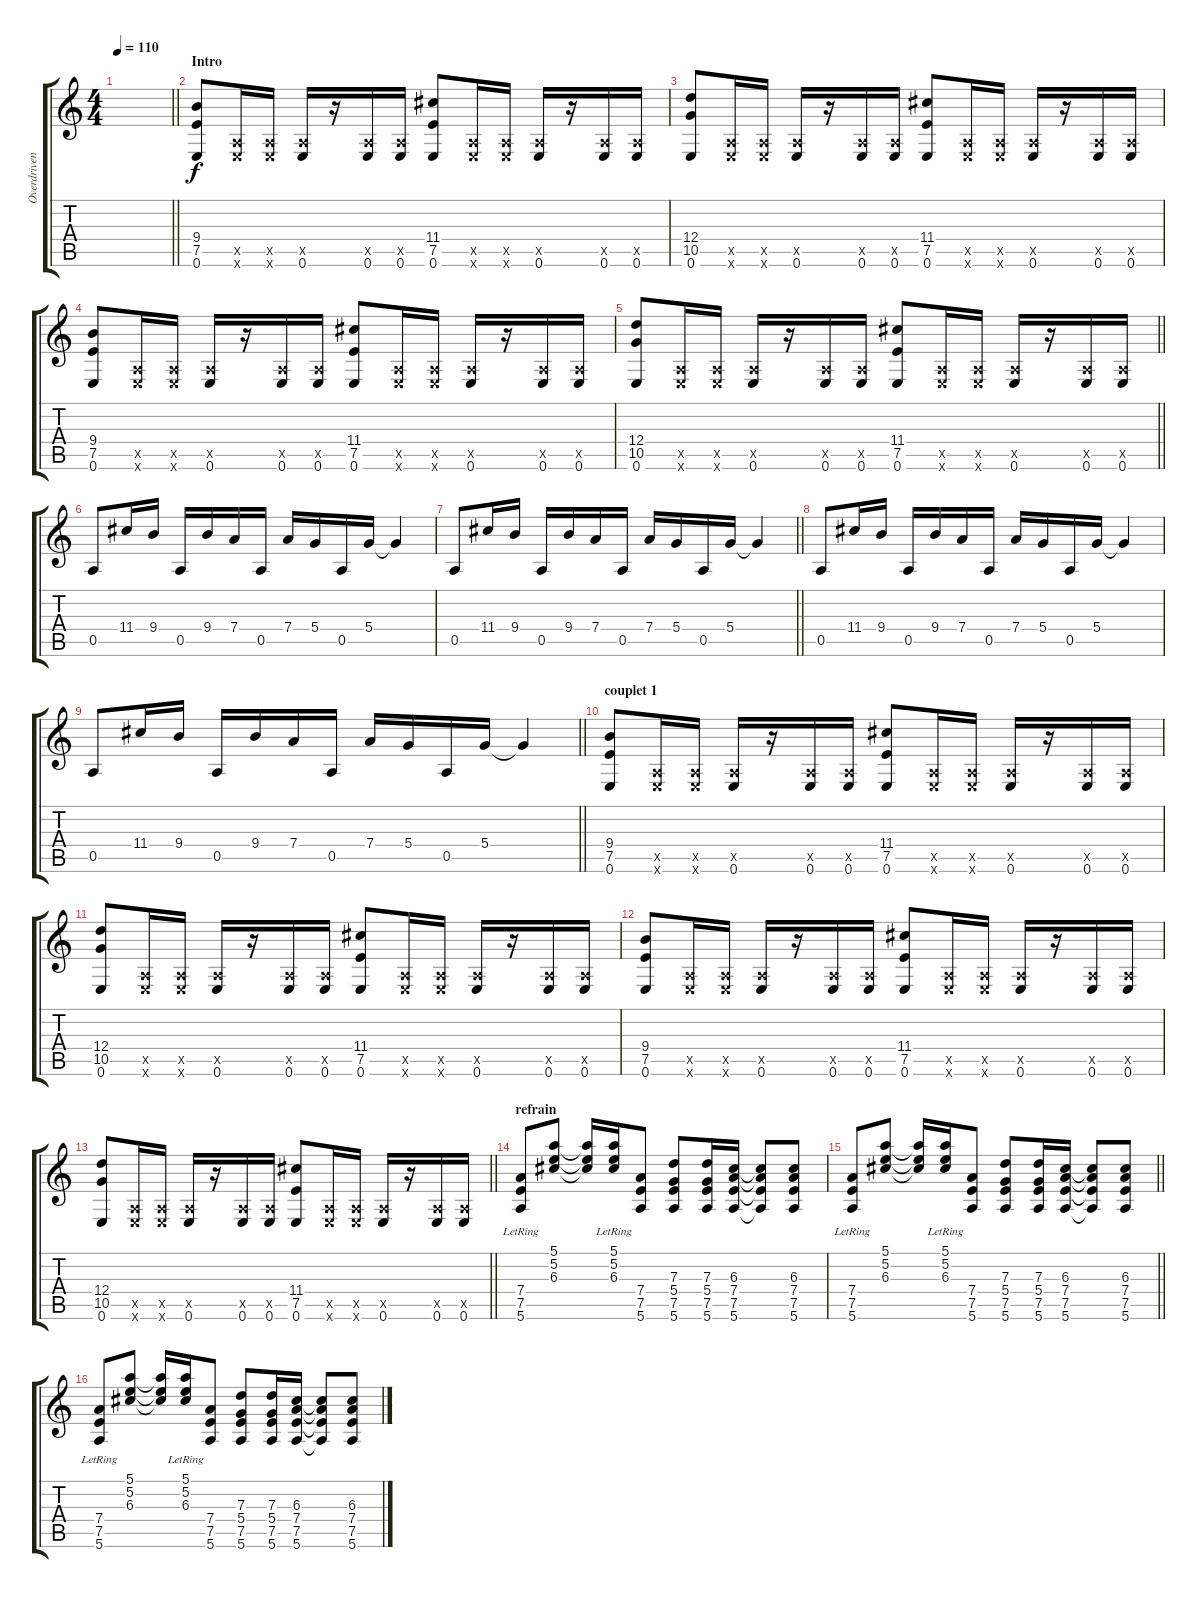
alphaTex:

\track ("Overdriven Guitar 1" "Overdriven") {instrument overdrivenguitar}
\staff {score tabs}
\tuning (E4 B3 G3 D3 A2 E2) {hide}
\ts (4 4)
\tempo 110
\clef g2
\barLineRight lightlight
\ks c
|
\section ("" "Intro")
(9.4 7.5 0.6).8 (0.5{x} 0.6{x}).16 (0.5{x} 0.6{x}).16 (0.5{x} 0.6).16 r.16 (0.5{x} 0.6).16 (0.5{x} 0.6).16 (11.4 7.5 0.6).8 (0.5{x} 0.6{x}).16 (0.5{x} 0.6{x}).16 (0.5{x} 0.6).16 r.16 (0.5{x} 0.6).16 (0.5{x} 0.6).16 |
(12.4 10.5 0.6).8 (0.5{x} 0.6{x}).16 (0.5{x} 0.6{x}).16 (0.5{x} 0.6).16 r.16 (0.5{x} 0.6).16 (0.5{x} 0.6).16 (11.4 7.5 0.6).8 (0.5{x} 0.6{x}).16 (0.5{x} 0.6{x}).16 (0.5{x} 0.6).16 r.16 (0.5{x} 0.6).16 (0.5{x} 0.6).16 |
(9.4 7.5 0.6).8 (0.5{x} 0.6{x}).16 (0.5{x} 0.6{x}).16 (0.5{x} 0.6).16 r.16 (0.5{x} 0.6).16 (0.5{x} 0.6).16 (11.4 7.5 0.6).8 (0.5{x} 0.6{x}).16 (0.5{x} 0.6{x}).16 (0.5{x} 0.6).16 r.16 (0.5{x} 0.6).16 (0.5{x} 0.6).16 |
\barLineRight lightlight
(12.4 10.5 0.6).8 (0.5{x} 0.6{x}).16 (0.5{x} 0.6{x}).16 (0.5{x} 0.6).16 r.16 (0.5{x} 0.6).16 (0.5{x} 0.6).16 (11.4 7.5 0.6).8 (0.5{x} 0.6{x}).16 (0.5{x} 0.6{x}).16 (0.5{x} 0.6).16 r.16 (0.5{x} 0.6).16 (0.5{x} 0.6).16 |
0.5.8 11.4.16 9.4.16 0.5.16 9.4.16 7.4.16 0.5.16 7.4.16 5.4.16 0.5.16 5.4.16 5.4{t}.4 |
\barLineRight lightlight
0.5.8 11.4.16 9.4.16 0.5.16 9.4.16 7.4.16 0.5.16 7.4.16 5.4.16 0.5.16 5.4.16 5.4{t}.4 |
0.5.8 11.4.16 9.4.16 0.5.16 9.4.16 7.4.16 0.5.16 7.4.16 5.4.16 0.5.16 5.4.16 5.4{t}.4 |
\barLineRight lightlight
0.5.8 11.4.16 9.4.16 0.5.16 9.4.16 7.4.16 0.5.16 7.4.16 5.4.16 0.5.16 5.4.16 5.4{t}.4 |
\section ("" "couplet 1")
(9.4 7.5 0.6).8 (0.5{x} 0.6{x}).16 (0.5{x} 0.6{x}).16 (0.5{x} 0.6).16 r.16 (0.5{x} 0.6).16 (0.5{x} 0.6).16 (11.4 7.5 0.6).8 (0.5{x} 0.6{x}).16 (0.5{x} 0.6{x}).16 (0.5{x} 0.6).16 r.16 (0.5{x} 0.6).16 (0.5{x} 0.6).16 |
(12.4 10.5 0.6).8 (0.5{x} 0.6{x}).16 (0.5{x} 0.6{x}).16 (0.5{x} 0.6).16 r.16 (0.5{x} 0.6).16 (0.5{x} 0.6).16 (11.4 7.5 0.6).8 (0.5{x} 0.6{x}).16 (0.5{x} 0.6{x}).16 (0.5{x} 0.6).16 r.16 (0.5{x} 0.6).16 (0.5{x} 0.6).16 |
(9.4 7.5 0.6).8 (0.5{x} 0.6{x}).16 (0.5{x} 0.6{x}).16 (0.5{x} 0.6).16 r.16 (0.5{x} 0.6).16 (0.5{x} 0.6).16 (11.4 7.5 0.6).8 (0.5{x} 0.6{x}).16 (0.5{x} 0.6{x}).16 (0.5{x} 0.6).16 r.16 (0.5{x} 0.6).16 (0.5{x} 0.6).16 |
\barLineRight lightlight
(12.4 10.5 0.6).8 (0.5{x} 0.6{x}).16 (0.5{x} 0.6{x}).16 (0.5{x} 0.6).16 r.16 (0.5{x} 0.6).16 (0.5{x} 0.6).16 (11.4 7.5 0.6).8 (0.5{x} 0.6{x}).16 (0.5{x} 0.6{x}).16 (0.5{x} 0.6).16 r.16 (0.5{x} 0.6).16 (0.5{x} 0.6).16 |
\section ("" "refrain")
(7.4{lr} 7.5{lr} 5.6{lr}).8 (5.1 5.2 6.3).8 (5.1{t} 5.2{t} 6.3{t}).16 (5.1{lr} 5.2{lr} 6.3{lr}).16 (7.4 7.5 5.6).8 (7.3 5.4 7.5 5.6).8 (7.3 5.4 7.5 5.6).16 (6.3 7.4 7.5 5.6).16 (6.3{t} 7.4{t} 7.5{t} 5.6{t}).8 (6.3 7.4 7.5 5.6).8 |
\barLineRight lightlight
(7.4{lr} 7.5{lr} 5.6{lr}).8 (5.1 5.2 6.3).8 (5.1{t} 5.2{t} 6.3{t}).16 (5.1{lr} 5.2{lr} 6.3{lr}).16 (7.4 7.5 5.6).8 (7.3 5.4 7.5 5.6).8 (7.3 5.4 7.5 5.6).16 (6.3 7.4 7.5 5.6).16 (6.3{t} 7.4{t} 7.5{t} 5.6{t}).8 (6.3 7.4 7.5 5.6).8 |
(7.4{lr} 7.5{lr} 5.6{lr}).8 (5.1 5.2 6.3).8 (5.1{t} 5.2{t} 6.3{t}).16 (5.1{lr} 5.2{lr} 6.3{lr}).16 (7.4 7.5 5.6).8 (7.3 5.4 7.5 5.6).8 (7.3 5.4 7.5 5.6).16 (6.3 7.4 7.5 5.6).16 (6.3{t} 7.4{t} 7.5{t} 5.6{t}).8 (6.3 7.4 7.5 5.6).8
